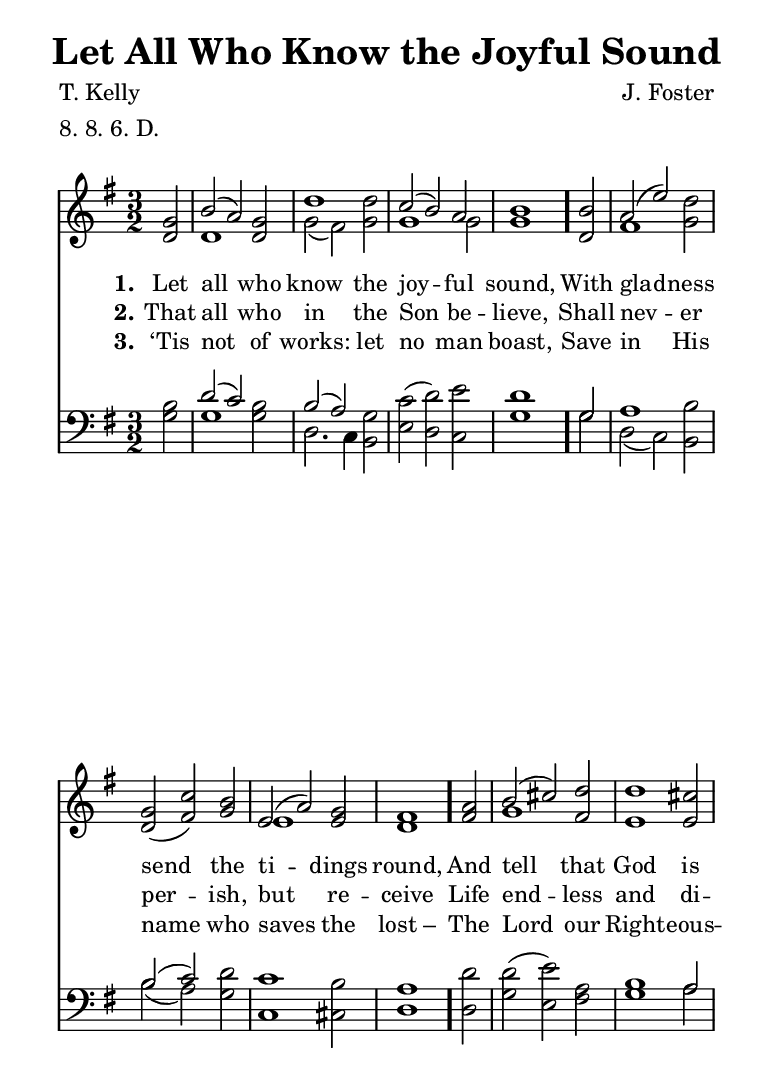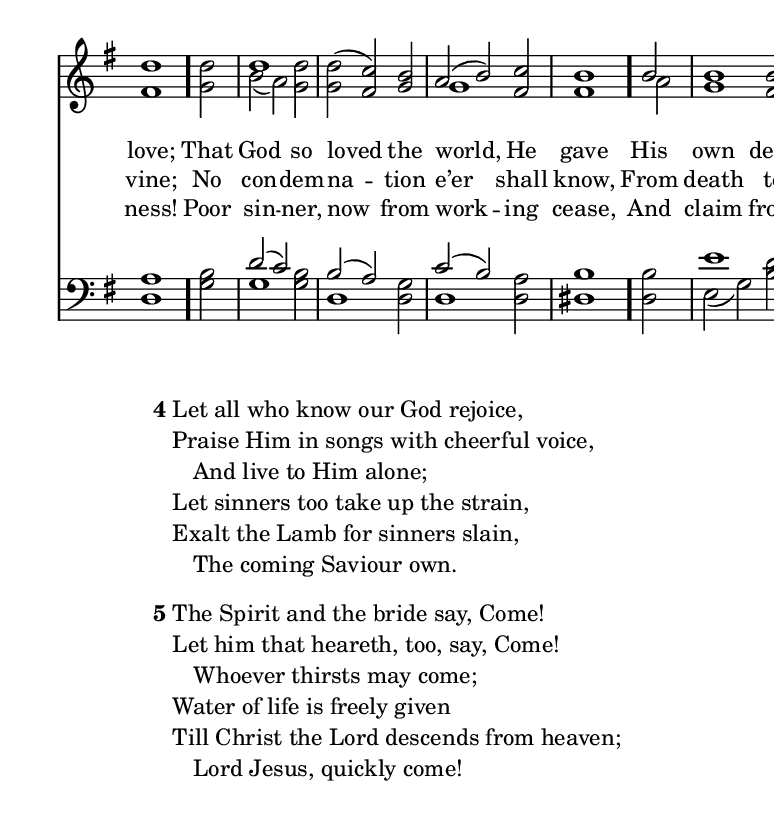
\include "common/global.ily"
\paper {
  \include "common/paper.ily"
  systems-per-page = ##f
  system-count = 3
score-markup-spacing.padding = 3
score-markup-spacing.basic-distance = 3

}

\header{
  %gospel
  hymnnumber = "100"
  title = "Let All Who Know the Joyful Sound"
  tunename = "Pembroke"
  meter = "8. 8. 6. D."
  poet = "T. Kelly"
  composer = "J. Foster"
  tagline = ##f
}

% for fermata in MIDI
ta = { \tempo 2=100 }
tb = { \tempo 2=50 }

global = {
  \include "common/overrides.ily"
  \override Staff.TimeSignature.style = #'numbered
  \time 3/2
  \override Score.MetronomeMark.transparent = ##t % hide all fermata changes too
  \ta
  \key g \major
  \partial 2
  \autoBeamOff
}

notesSoprano = {
\global
\relative c'' {

  g2 | b( a) g | d'1 d2 | c( b) a | b1
  b2 | a( e') d | g,( c) b | e,( a) g | fis1 \eogbreak
  a2 | b( cis) d | d1 cis2 | d1
  d2 | d1 d2 | d( c) b | a( b) c | b1 \eogbreak
  b2 | b1 b2 | e1 \grace { b2( a2) } g2 | d'( c) b | a1
  b2 | c( d) e | d1 fis,2 | g1

  \bar "|."

}
}

notesAlto = {
\global
\relative e' {

  d2 | d1 d2 | g( fis) g | g1 g2 | g1
  d2 | fis1 g2 | d( fis) g | e1 e2 | d1
  fis2 | g1 fis2 | e1 e2 | fis1
  g2 | b( a) g | g( fis) g | g1 fis2 | fis1
  a2 | g1 fis2 | e1 d2 | a'1 g2 | g( fis)
  g2 | g1 g2 | g( fis) d | d1

}
}

notesTenor = {
\global
\relative a {

  b2 | d( c) b | b( a) g | c( d) e | d1
  g,2 | a1 b2 | b(c) d | c1 b2 | a1
  d2 | d( e) a, | b1 a2 | a1
  b2 | d( c) b | b( a) g | c( b) a | b1
  b2 | e1 d2 | c1 d2 | d1 d2 | d1
  d2 | c( b) a | b( a) c | b1

}
}

notesBass = {
\global
\relative f {

  g2 | g1 g2 | d2. c4 b2 | e( d) c | g'1
  g2 | d( c) b | b'( a) g | c,1 cis2 | d1
  d2 | g( e) fis | g1 a2 | d,1
  g2 | g1 g2 | d1 d2 | d1 d2 | dis1
  dis2 | e( g) b | c1 b2 | fis1 g2 | d1
  g4( fis4) | e2( d) c | d1 d2 | g1

}
}

wordsA = \lyricmode {
\set stanza = "1."

Let all who know the joy -- ful sound, \bar "."
With glad -- ness send the ti -- dings round, \bar "."
And tell that God is love; \bar "."
That God so loved the world, He gave \bar "."
His own dear Son the world to save; \bar "."
God’s mes -- sage from a -- bove. \bar "."

}

wordsB = \lyricmode {
\set stanza = "2."

That all who in the Son be -- lieve,
Shall nev -- er per -- ish, but re -- ceive
Life end -- less and di -- vine;
No con -- dem -- na -- tion e’er shall know,
From death to life they pass be -- low,
And then in glo -- ry shine.

}

wordsC = \lyricmode {
\set stanza = "3."

‘Tis not of works: let no man boast,
Save in His name who saves the lost_–
The Lord our Right -- eous -- ness!
Poor sin -- ner, now from work -- ing cease,
And claim from God a blood -- bought peace,
And Je -- sus, Lord, con -- fess.

}

wordsD = \markuplist {

\line { Let all who know our God rejoice, }
\line { Praise Him in songs with cheerful voice, }
\line { { \hspace #2 } And live to Him alone; }
\line { Let sinners too take up the strain, }
\line { Exalt the Lamb for sinners slain, }
\line { { \hspace #2 } The coming Saviour own. }

}

wordsE = \markuplist {

\line { The Spirit and the bride say, Come! }
\line { Let him that heareth, too, say, Come! }
\line { { \hspace #2 } Whoever thirsts may come; }
\line { Water of life is freely given }
\line { Till Christ the Lord descends from heaven; }
\line { { \hspace #2 } Lord Jesus, quickly come! }

}

\score {
  \context ChoirStaff <<
    \context Staff = upper <<
      \set Staff.autoBeaming = ##f
      \set ChoirStaff.systemStartDelimiter = #'SystemStartBar
      \set ChoirStaff.printPartCombineTexts = ##f
      \partcombine #'(2 . 11) \notesSoprano \notesAlto
      \context NullVoice = sopranos { \voiceOne << \notesSoprano >> }
      \context Lyrics = one   \lyricsto sopranos \wordsA
      \context Lyrics = two   \lyricsto sopranos \wordsB
      \context Lyrics = three \lyricsto sopranos \wordsC
    >>
    \context Staff = men <<
      \set Staff.autoBeaming = ##f
      \clef bass
      \set ChoirStaff.printPartCombineTexts = ##f
      \partcombine #'(2 . 11) \notesTenor \notesBass
    >>
  >>
  \layout {
    \include "common/layout.ily"
  }
  #(cond ((ly:get-option 'eog-midi-permitted) #{ \midi{
    \include "common/midi.ily"
  } #}))
}

\markup { \fill-line { \vcenter \column {
  \vspace #1
  \line{ \bold 4 \column { \wordsD } } \combine \null \vspace #0.4
  \line{ \bold 5 \column { \wordsE } }
  \vspace #1
} } }

\version "2.19.49"  % necessary for upgrading to future LilyPond versions.

% vi:set et ts=2 sw=2 ai nocindent syntax=lilypond:
